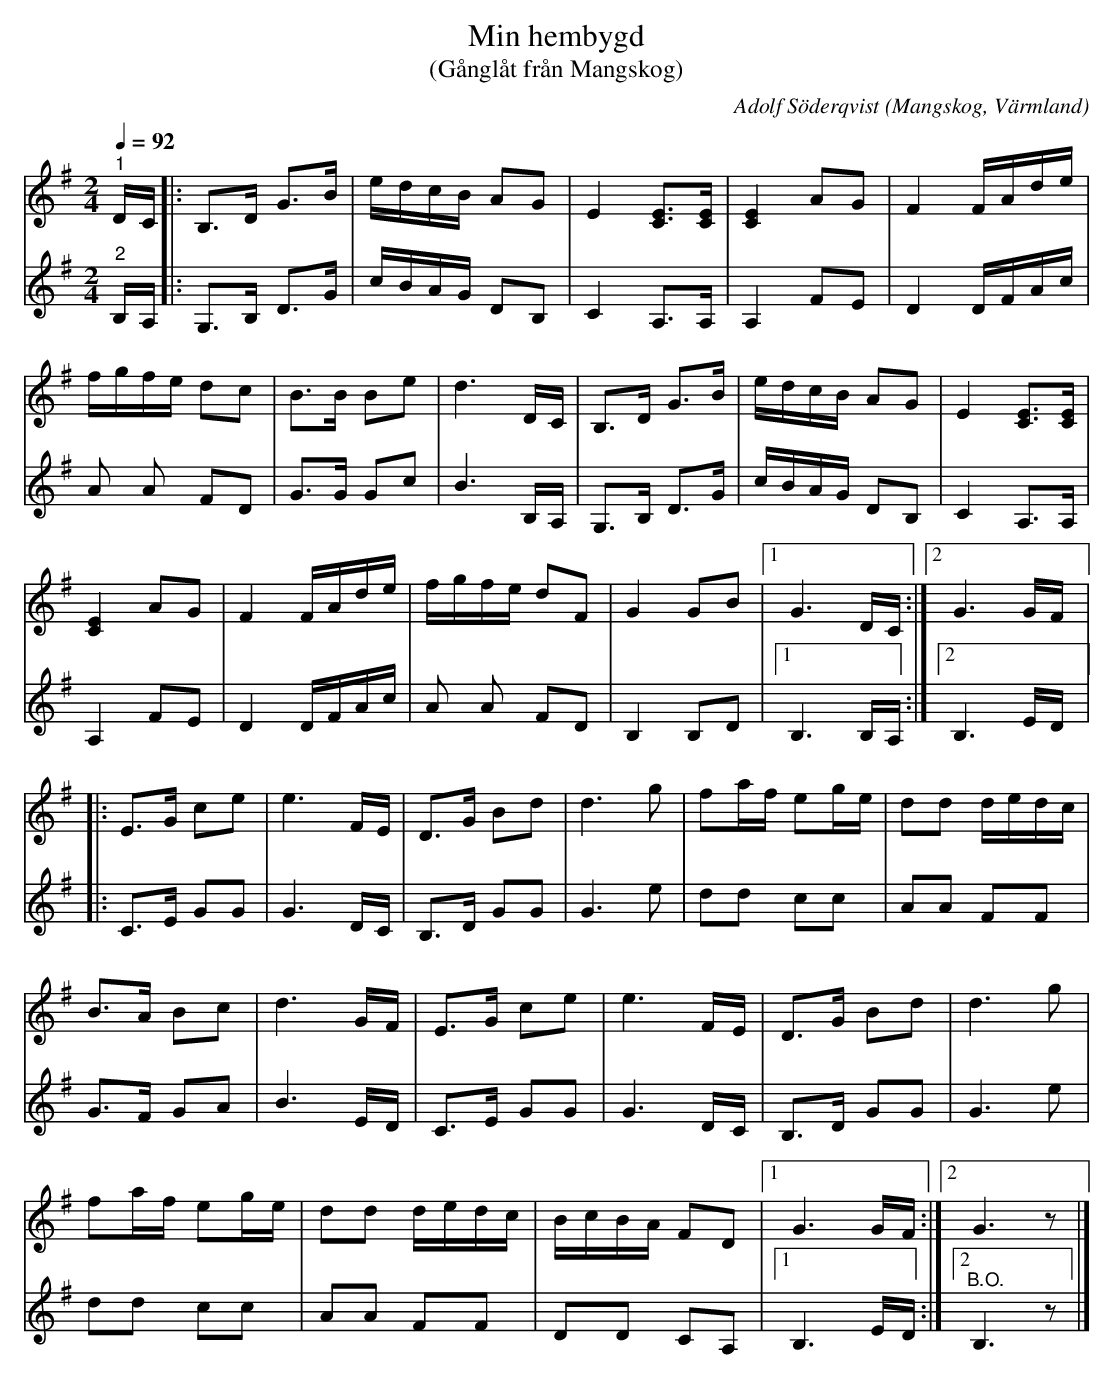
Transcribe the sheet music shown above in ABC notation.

X:1
T:Min hembygd
T:(Gånglåt från Mangskog)
C:Adolf Söderqvist
O:Mangskog, Värmland
L:1/8
Q:1/4=92
M:2/4
K:G
V:1
"^1" D/C/ |: B,>D G>B | e/d/c/B/ AG | E2 [CE]>[CE] | [CE]2 AG | F2 F/A/d/e/ |
f/g/f/e/ dc | B>B Be | d3 D/C/ | B,>D G>B | e/d/c/B/ AG | E2 [CE]>[CE] |
[CE]2 AG | F2 F/A/d/e/ | f/g/f/e/ dF | G2 GB |1 G3 D/C/ :|2 G3 G/F/ |:
E>G ce | e3 F/E/ | D>G Bd | d3 g | fa/f/ eg/e/ | dd d/e/d/c/ |
B>A Bc | d3 G/F/ | E>G ce | e3 F/E/ | D>G Bd | d3 g |
fa/f/ eg/e/ | dd d/e/d/c/ | B/c/B/A/ FD |1 G3 G/F/ :|2 G3 z |]
V:2
"^2" B,/A,/ |: G,>B, D>G | c/B/A/G/ DB, | C2 A,>A, | A,2 FE | D2 D/F/A/c/ |
A A FD | G>G Gc | B3 B,/A,/ | G,>B, D>G | c/B/A/G/ DB, | C2 A,>A, |
A,2 FE | D2 D/F/A/c/ | A A FD | B,2 B,D |1 B,3 B,/A,/ :|2 B,3 E/D/ |:
C>E GG | G3 D/C/ | B,>D GG | G3 e | dd cc | AA FF |
G>F GA | B3 E/D/ | C>E GG | G3 D/C/ | B,>D GG | G3 e |
dd cc | AA FF | DD CA, |1 B,3 E/D/ :|2 "^B.O." B,3 z |]
